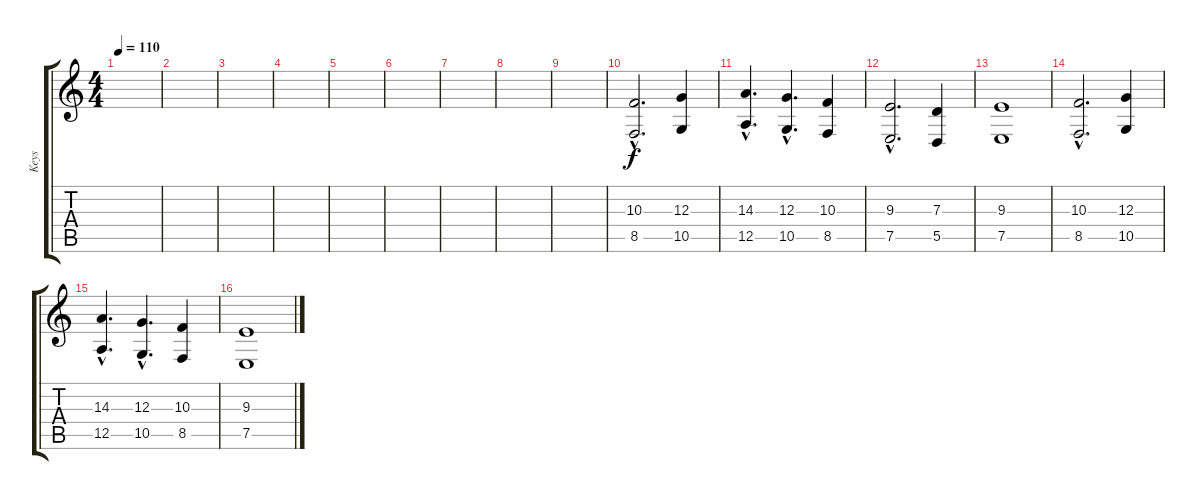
\track ("Keys" "Keys") {instrument stringensemble2}
\staff {score tabs}
\tuning (E4 B3 G3 D3 A2 E2) {hide}
\ts (4 4)
\tempo 110
\clef g2
\ks c
|
|
|
|
|
|
|
|
|
(10.3{hac} 8.5{hac}).2{d} (12.3 10.5).4 |
(14.3{hac} 12.5{hac}).4{d} (12.3{hac} 10.5{hac}).4{d} (10.3 8.5).4 |
(9.3{hac} 7.5{hac}).2{d} (7.3 5.5).4 |
(9.3 7.5).1 |
(10.3{hac} 8.5{hac}).2{d} (12.3 10.5).4 |
(14.3{hac} 12.5{hac}).4{d} (12.3{hac} 10.5{hac}).4{d} (10.3 8.5).4 |
(9.3 7.5).1
